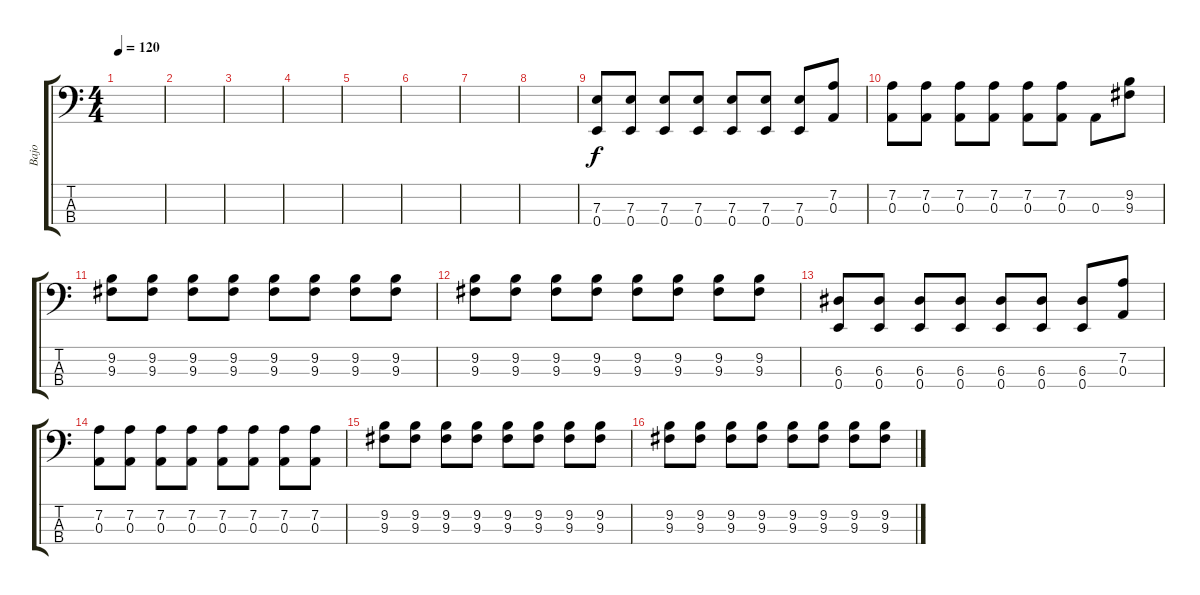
\track ("Bajo" "Bajo") {instrument electricguitarmuted}
\staff {score tabs}
\tuning (G2 D2 A1 E1) {hide}
\ts (4 4)
\tempo 120
\clef f4
\ks c
|
|
|
|
|
|
|
|
(7.3 0.4).8 (7.3 0.4).8 (7.3 0.4).8 (7.3 0.4).8 (7.3 0.4).8 (7.3 0.4).8 (7.3 0.4).8 (7.2 0.3).8 |
(7.2 0.3).8 (7.2 0.3).8 (7.2 0.3).8 (7.2 0.3).8 (7.2 0.3).8 (7.2 0.3).8 0.3.8 (9.2 9.3).8 |
(9.2 9.3).8 (9.2 9.3).8 (9.2 9.3).8 (9.2 9.3).8 (9.2 9.3).8 (9.2 9.3).8 (9.2 9.3).8 (9.2 9.3).8 |
(9.2 9.3).8 (9.2 9.3).8 (9.2 9.3).8 (9.2 9.3).8 (9.2 9.3).8 (9.2 9.3).8 (9.2 9.3).8 (9.2 9.3).8 |
(6.3 0.4).8 (6.3 0.4).8 (6.3 0.4).8 (6.3 0.4).8 (6.3 0.4).8 (6.3 0.4).8 (6.3 0.4).8 (7.2 0.3).8 |
(7.2 0.3).8 (7.2 0.3).8 (7.2 0.3).8 (7.2 0.3).8 (7.2 0.3).8 (7.2 0.3).8 (7.2 0.3).8 (7.2 0.3).8 |
(9.2 9.3).8 (9.2 9.3).8 (9.2 9.3).8 (9.2 9.3).8 (9.2 9.3).8 (9.2 9.3).8 (9.2 9.3).8 (9.2 9.3).8 |
(9.2 9.3).8 (9.2 9.3).8 (9.2 9.3).8 (9.2 9.3).8 (9.2 9.3).8 (9.2 9.3).8 (9.2 9.3).8 (9.2 9.3).8
